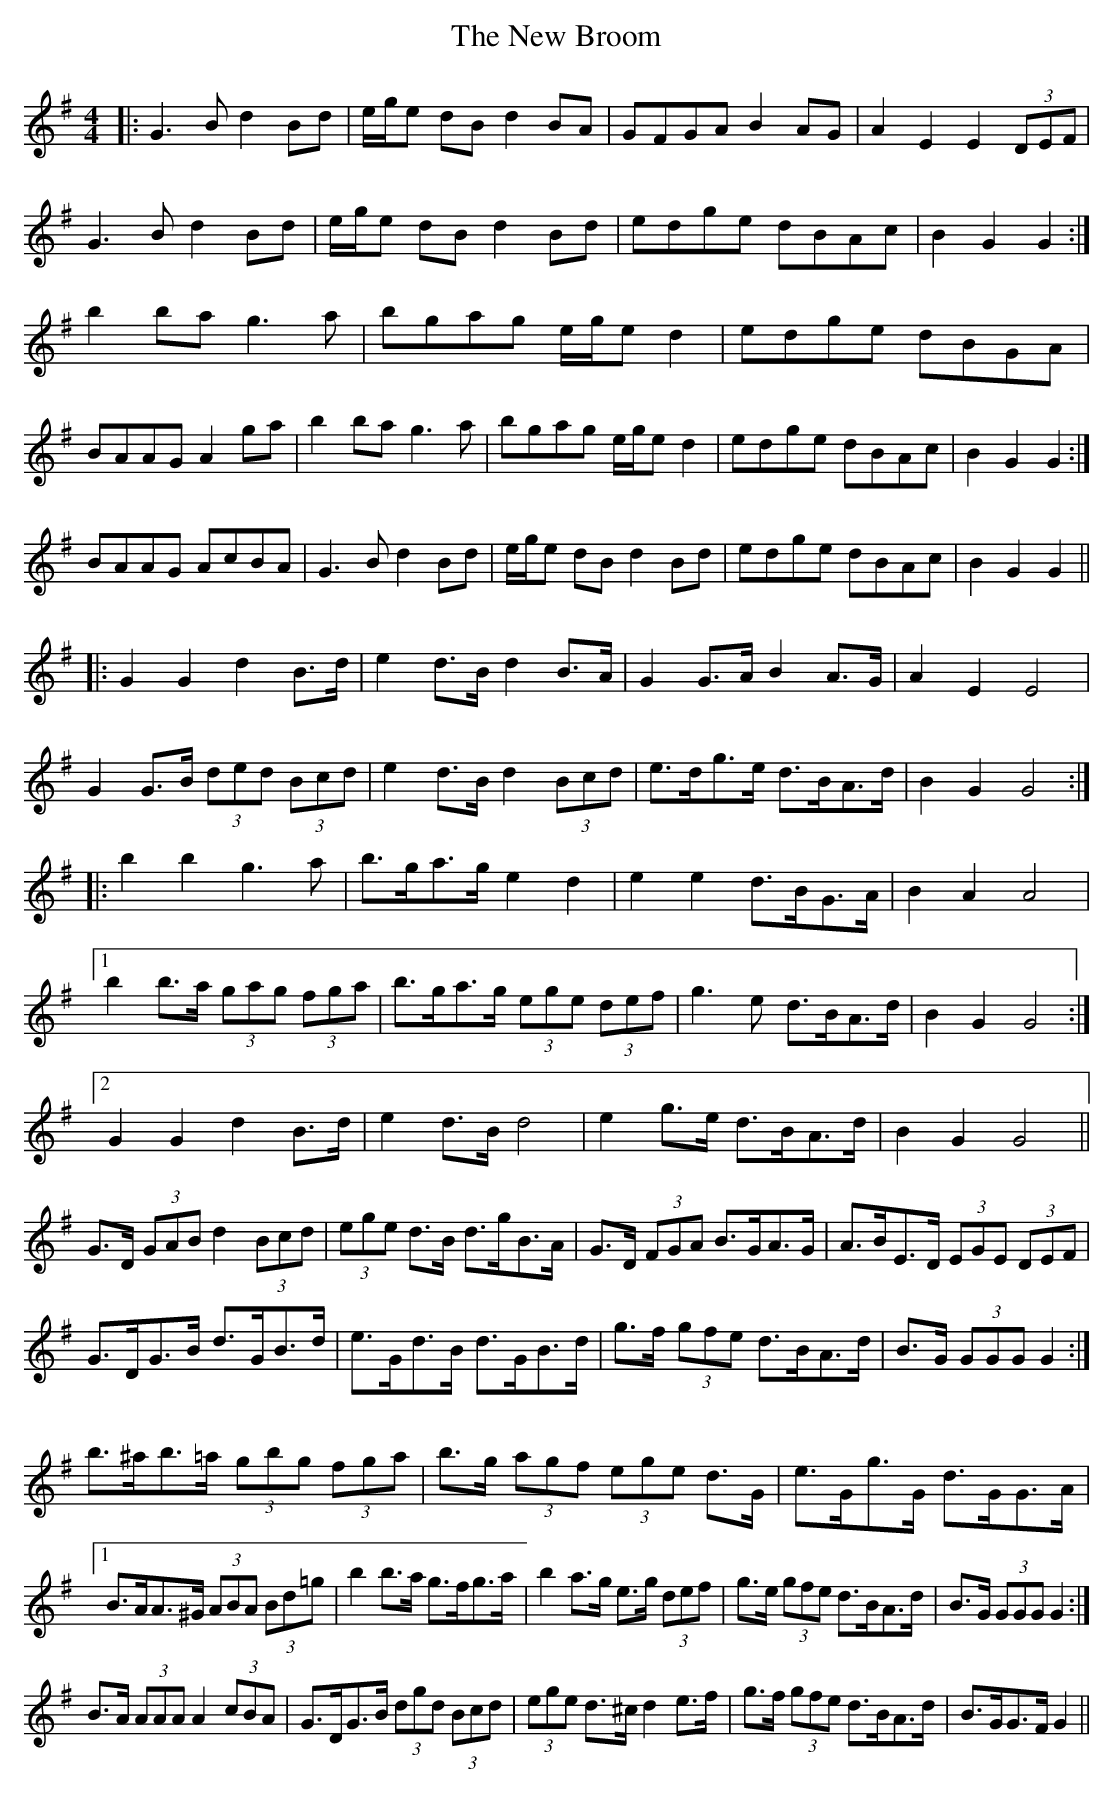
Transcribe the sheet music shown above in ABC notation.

X:1
T: The New Broom
M: 4/4
L: 1/8
K: Gmaj
|:G3 B d2 Bd|e/g/e dB d2 BA|GFGA B2 AG|A2 E2 E2 (3DEF|
G3 B d2 Bd|e/g/e dB d2 Bd|edge dBAc|B2 G2 G2:|
b2 ba g3 a|bgag e/g/e d2|edge dBGA|
1 BAAG A2 ga|b2 ba g3 a|bgag e/g/e d2|edge dBAc|B2 G2 G2:|
2 BAAG AcBA|G3 B d2 Bd|e/g/e dB d2Bd|edge dBAc|B2 G2 G2||
|:G2 G2 d2 B>d|e2 d>B d2 B>A|G2 G>A B2 A>G|A2 E2 E4|
G2 G>B (3ded (3Bcd|e2 d>B d2 (3Bcd|e>dg>e d>BA>d|B2 G2 G4:|
|:b2 b2 g3 a|b>ga>g e2 d2|e2 e2 d>BG>A|B2 A2 A4|
[1 b2 b>a (3gag (3fga|b>ga>g (3ege (3def|g3 e d>BA>d|B2 G2 G4:|
[2 G2 G2 d2 B>d|e2 d>B d4|e2 g>e d>BA>d|B2 G2 G4||
G>D (3GAB d2 (3Bcd|(3ege d>B d>gB>A|G>D (3FGA B>GA>G|A>BE>D (3EGE (3DEF|
G>DG>B d>GB>d|e>Gd>B d>GB>d|g>f (3gfe d>BA>d|B>G (3GGG G2:|
b>^ab>=a (3gbg (3fga|b>g (3agf (3ege d>G|e>Gg>G d>GG>A|
[1 B>AA>^G (3ABA (3Bd=g|b2 b>a g>fg>a|b2 a>g e>g (3def|g>e (3gfe d>BA>d|B>G (3GGG G2:|
2 B>A (3AAA A2 (3cBA|G>DG>B (3dgd (3Bcd|(3ege d>^c d2 e>f|g>f (3gfe d>BA>d|B>GG>F G2||
